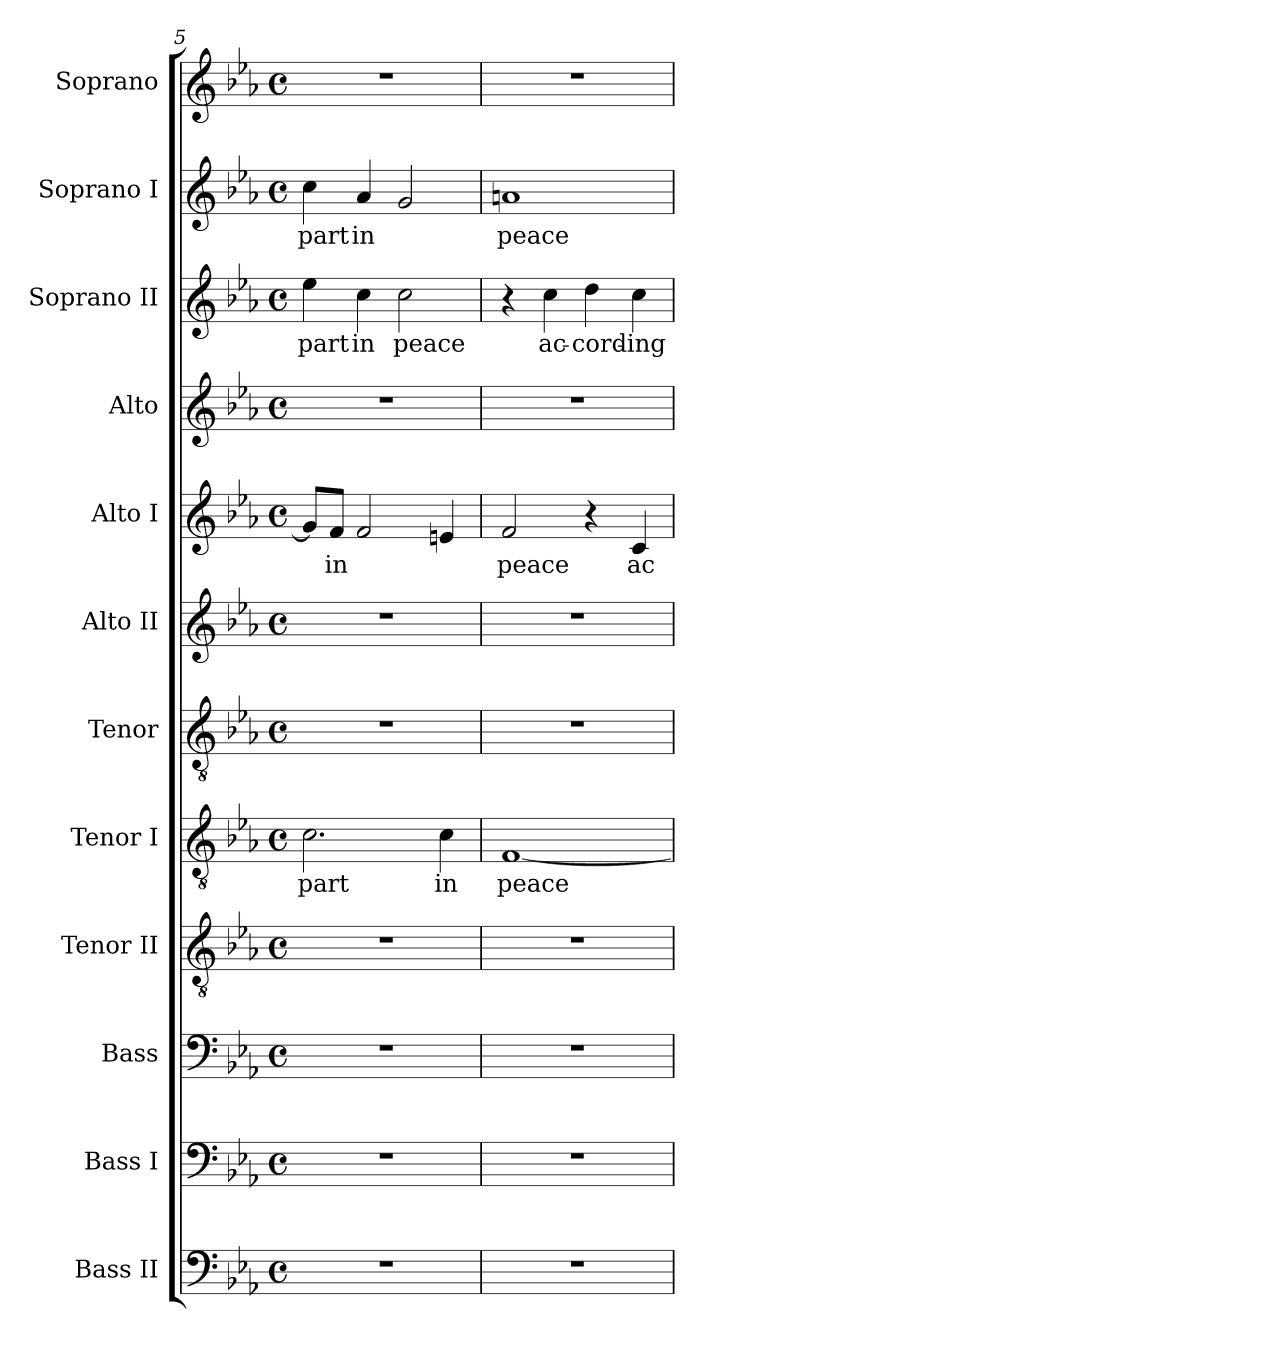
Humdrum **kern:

**kern	**kern	**kern	**kern	**kern	**text	**kern	**kern	**kern	**text	**kern	**kern	**text	**kern	**text	**kern
*part12	*part11	*part10	*part9	*part8	*part8	*part7	*part6	*part5	*part5	*part4	*part3	*part3	*part2	*part2	*part1
*staff12	*staff11	*staff10	*staff9	*staff8	*staff8	*staff7	*staff6	*staff5	*staff5	*staff4	*staff3	*staff3	*staff2	*staff2	*staff1
*I"Bass II	*I"Bass I	*I"Bass	*I"Tenor II	*I"Tenor I	*	*I"Tenor	*I"Alto II	*I"Alto I	*	*I"Alto	*I"Soprano II	*	*I"Soprano I	*	*I"Soprano
*I'BII	*I'BI	*I'B	*I'TII	*I'TI	*	*I'T	*I'AII	*I'AI	*	*I'A	*I'SII	*	*I'SI	*	*I'S
!!LO:LB:g=z
*clefF4	*clefF4	*clefF4	*clefGv2	*clefGv2	*	*clefGv2	*clefG2	*clefG2	*	*clefG2	*clefG2	*	*clefG2	*	*clefG2
*ITrd7c12	*	*ITrd7c12	*ITrd7c12	*ITrd7c12	*	*ITrd7c12	*	*	*	*	*	*	*	*	*
*k[b-e-a-]	*k[b-e-a-]	*k[b-e-a-]	*k[b-e-a-]	*k[b-e-a-]	*	*k[b-e-a-]	*k[b-e-a-]	*k[b-e-a-]	*	*k[b-e-a-]	*k[b-e-a-]	*	*k[b-e-a-]	*	*k[b-e-a-]
*E-:	*E-:	*E-:	*E-:	*E-:	*	*E-:	*E-:	*E-:	*	*E-:	*E-:	*	*E-:	*	*E-:
*M4/4	*M4/4	*M4/4	*M4/4	*M4/4	*	*M4/4	*M4/4	*M4/4	*	*M4/4	*M4/4	*	*M4/4	*	*M4/4
*met(c)	*met(c)	*met(c)	*met(c)	*met(c)	*	*met(c)	*met(c)	*met(c)	*	*met(c)	*met(c)	*	*met(c)	*	*met(c)
=5	=5	=5	=5	=5	=5	=5	=5	=5	=5	=5	=5	=5	=5	=5	=5
!	!	!	!	!	!LO:LY:b:color=#000000	!	!	!	!	!	!	!	!	!	!
!	!	!	!	!	!	!	!	!	!	!	!	!LO:LY:b:color=#000000	!	!	!
!	!	!	!	!	!	!	!	!	!	!	!	!	!	!LO:LY:b:color=#000000	!
1r	1r	1r	1r	2.Ci\	-part	1r	1r	8gi/L]	.	1r	4ee-i\	-part	4cci\	-part	1r
!	!	!	!	!	!	!	!	!	!LO:LY:b:color=#000000	!	!	!	!	!	!
.	.	.	.	.	.	.	.	8fi/J	in	.	.	.	.	.	.
!	!	!	!	!	!	!	!	!	!	!	!	!LO:LY:b:color=#000000	!	!	!
!	!	!	!	!	!	!	!	!	!	!	!	!	!	!LO:LY:b:color=#000000	!
.	.	.	.	.	.	.	.	2fi/	.	.	4cci\	in	4a-i/	in	.
!	!	!	!	!	!	!	!	!	!	!	!	!LO:LY:b:color=#000000	!	!	!
.	.	.	.	.	.	.	.	.	.	.	2cci\	peace	2gi/	.	.
!	!	!	!	!	!LO:LY:b:color=#000000	!	!	!	!	!	!	!	!	!	!
.	.	.	.	4Ci\	in	.	.	4eni/	.	.	.	.	.	.	.
=6	=6	=6	=6	=6	=6	=6	=6	=6	=6	=6	=6	=6	=6	=6	=6
!	!	!	!	!	!LO:LY:b:color=#000000	!	!	!	!	!	!	!	!	!	!
!	!	!	!	!	!	!	!	!	!LO:LY:b:color=#000000	!	!	!	!	!	!
!	!	!	!	!	!	!	!	!	!	!	!	!	!	!LO:LY:b:color=#000000	!
1r	1r	1r	1r	[<1FFi	peace	1r	1r	2fi/	peace	1r	4r	.	1ani	peace	1r
!	!	!	!	!	!	!	!	!	!	!	!	!LO:LY:b:color=#000000	!	!	!
.	.	.	.	.	.	.	.	.	.	.	4cci\	ac-	.	.	.
!	!	!	!	!	!	!	!	!	!	!	!	!LO:LY:b:color=#000000	!	!	!
.	.	.	.	.	.	.	.	4r	.	.	4ddi\	-cord-	.	.	.
!	!	!	!	!	!	!	!	!	!LO:LY:b:color=#000000	!	!	!	!	!	!
!	!	!	!	!	!	!	!	!	!	!	!	!LO:LY:b:color=#000000	!	!	!
.	.	.	.	.	.	.	.	4ci/	ac-	.	4cci\	-ing	.	.	.
=	=	=	=	=	=	=	=	=	=	=	=	=	=	=	=
*-	*-	*-	*-	*-	*-	*-	*-	*-	*-	*-	*-	*-	*-	*-	*-
